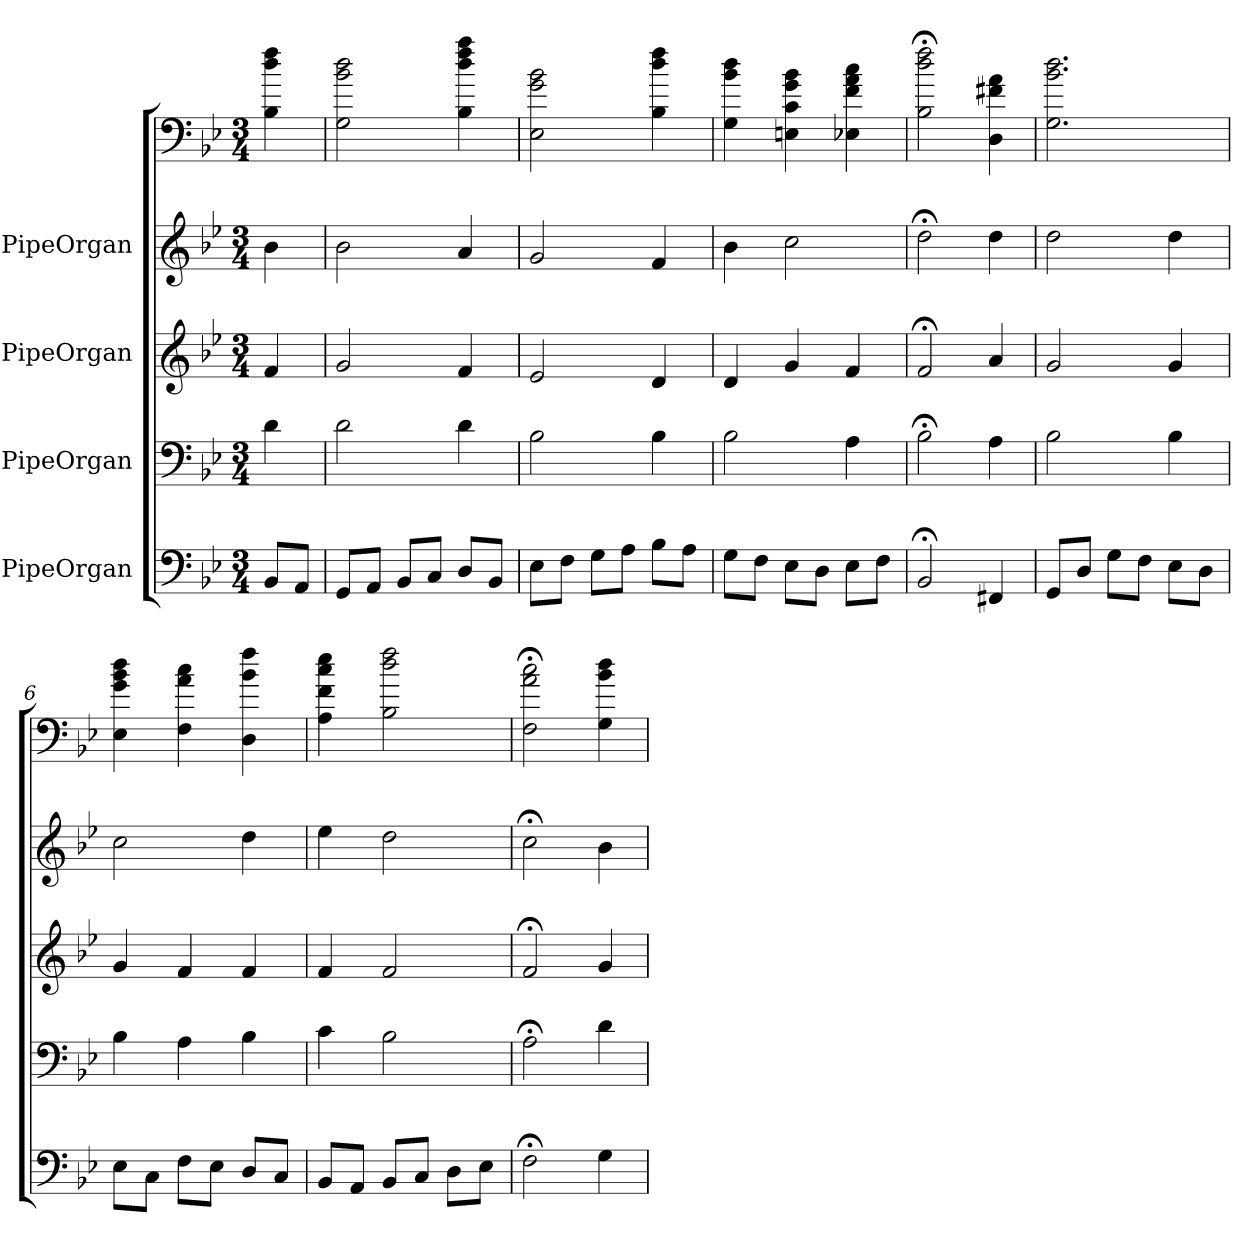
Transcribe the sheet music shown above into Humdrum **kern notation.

**kern	**kern	**kern	**kern	**kern
*part5	*part4	*part3	*part2	*part1
*staff5	*staff4	*staff3	*staff2	*staff1
*I"PipeOrgan	*I"PipeOrgan	*I"PipeOrgan	*I"PipeOrgan	*
*clefF4	*clefF4	*clefG2	*clefG2	*
*k[b-e-]	*k[b-e-]	*k[b-e-]	*k[b-e-]	*k[b-e-]
*B-:	*B-:	*B-:	*B-:	*B-:
*M3/4	*M3/4	*M3/4	*M3/4	*M3/4
*MM60	*MM60	*MM60	*MM60	*MM60
=	=	=	=	=
8BB-/L	4d	4f	4b-	4B- 4dd 4ff
8AA/J	.	.	.	.
=1	=1	=1	=1	=1
8GG/L	2d	2g	2b-	2G 2b- 2dd
8AA/J	.	.	.	.
8BB-/L	.	.	.	.
8C/J	.	.	.	.
8D/L	4d	4f	4a	4B- 4dd 4ff 4aa
8BB-/J	.	.	.	.
=2	=2	=2	=2	=2
8E-\L	2B-	2e-	2g	2E- 2g 2b-
8F\J	.	.	.	.
8G\L	.	.	.	.
8A\J	.	.	.	.
8B-\L	4B-	4d	4f	4B- 4dd 4ff
8A\J	.	.	.	.
=3	=3	=3	=3	=3
8G\L	2B-	4d	4b-	4G 4b- 4dd
8F\J	.	.	.	.
8E-\L	.	4g	2cc	4En 4c 4g 4b-
8D\J	.	.	.	.
8E-\L	4A	4f	.	4E-X 4f 4a 4cc
8F\J	.	.	.	.
=4	=4	=4	=4	=4
2BB-;<	2B-;<	2f;<	2dd;<	2B-;< 2dd;< 2ff;<
4FF#X	4A	4a	4dd	4D 4f#X 4a
=5	=5	=5	=5	=5
8GG/L	2B-	2g	2dd	2.G 2.b- 2.dd
8D/J	.	.	.	.
8G\L	.	.	.	.
8F\J	.	.	.	.
8E-\L	4B-	4g	4dd	.
8D\J	.	.	.	.
=6	=6	=6	=6	=6
8E-\L	4B-	4g	2cc	4E- 4g 4b- 4dd
8C\J	.	.	.	.
8F\L	4A	4f	.	4F 4a 4cc
8E-\J	.	.	.	.
8D/L	4B-	4f	4dd	4D 4b- 4ff
8C/J	.	.	.	.
=7	=7	=7	=7	=7
8BB-/L	4c	4f	4ee-	4A 4f 4cc 4ee-
8AA/J	.	.	.	.
8BB-/L	2B-	2f	2dd	2B- 2dd 2ff
8C/J	.	.	.	.
8D\L	.	.	.	.
8E-\J	.	.	.	.
=8	=8	=8	=8	=8
2F;<	2A;<	2f;<	2cc;<	2F;< 2a;< 2cc;<
4G	4d	4g	4b-	4G 4b- 4dd
=	=	=	=	=
*-	*-	*-	*-	*-
